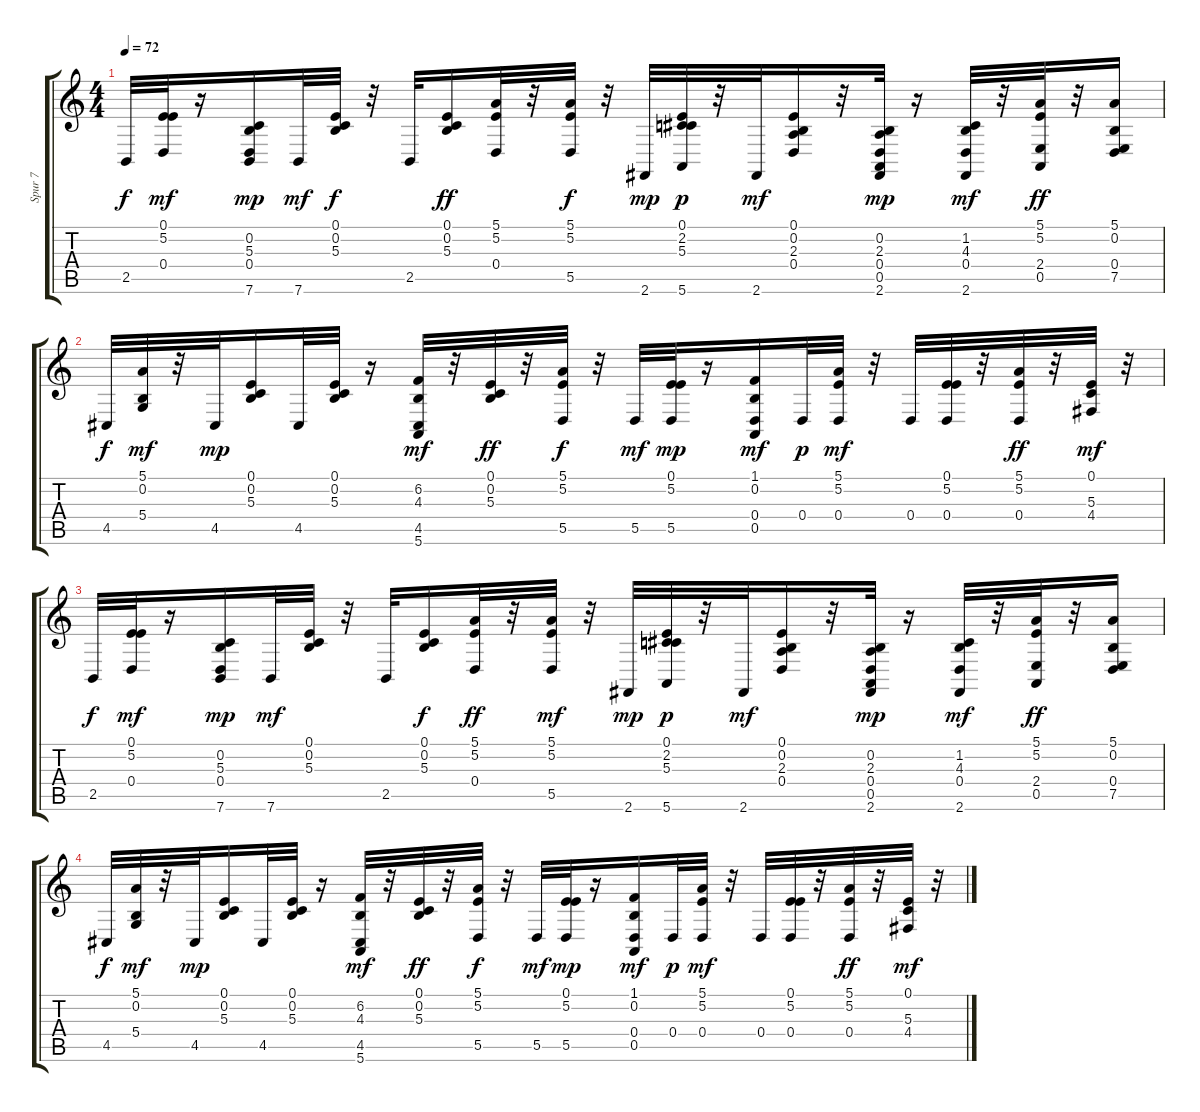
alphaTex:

\track ("Spur 7" "Spur 7") {instrument acousticgrandpiano}
\staff {score tabs}
\tuning (E4 B3 G3 D3 A2 E2) {hide}
\ts (4 4)
\tempo 72
\clef g2
\ks c
2.5.32{dy f} (0.1 5.2 0.4).32{dy mf} r.16 (0.2 5.3 0.4 7.6).16{dy mp} 7.6.32{dy mf} (0.1 0.2 5.3).32{dy f} r.32 2.5.32 (0.1 0.2 5.3).16{dy ff} (5.1 5.2 0.4).32 r.32 (5.1 5.2 5.5).32{dy f} r.32 2.6.32{dy mp} (0.1 2.2 5.3 5.6).32{dy p} r.32 2.6.32{dy mf} (0.1 0.2 2.3 0.4).16 r.32 (0.2 2.3 0.4 0.5 2.6).32{dy mp} r.16 (1.2 4.3 0.4 2.6).32{dy mf} r.32 (5.1 5.2 2.4 0.5).32{dy ff} r.32 (5.1 0.2 0.4 7.5).16 |
4.5.32{dy f} (5.1 0.2 5.4).32{dy mf} r.32 4.5.32{dy mp} (0.1 0.2 5.3).16 4.5.32 (0.1 0.2 5.3).32 r.16 (6.2 4.3 4.5 5.6).32{dy mf} r.32 (0.1 0.2 5.3).32{dy ff} r.32 (5.1 5.2 5.5).32{dy f} r.32 5.5.32{dy mf} (0.1 5.2 5.5).32{dy mp} r.16 (1.1 0.2 0.4 0.5).16{dy mf} 0.4.32{dy p} (5.1 5.2 0.4).32{dy mf} r.32 0.4.32 (0.1 5.2 0.4).32 r.32 (5.1 5.2 0.4).32{dy ff} r.32 (0.1 5.3 4.4).32{dy mf} r.32 |
2.5.32{dy f} (0.1 5.2 0.4).32{dy mf} r.16 (0.2 5.3 0.4 7.6).16{dy mp} 7.6.32{dy mf} (0.1 0.2 5.3).32 r.32 2.5.32 (0.1 0.2 5.3).16{dy f} (5.1 5.2 0.4).32{dy ff} r.32 (5.1 5.2 5.5).32{dy mf} r.32 2.6.32{dy mp} (0.1 2.2 5.3 5.6).32{dy p} r.32 2.6.32{dy mf} (0.1 0.2 2.3 0.4).16 r.32 (0.2 2.3 0.4 0.5 2.6).32{dy mp} r.16 (1.2 4.3 0.4 2.6).32{dy mf} r.32 (5.1 5.2 2.4 0.5).32{dy ff} r.32 (5.1 0.2 0.4 7.5).16 |
4.5.32{dy f} (5.1 0.2 5.4).32{dy mf} r.32 4.5.32{dy mp} (0.1 0.2 5.3).16 4.5.32 (0.1 0.2 5.3).32 r.16 (6.2 4.3 4.5 5.6).32{dy mf} r.32 (0.1 0.2 5.3).32{dy ff} r.32 (5.1 5.2 5.5).32{dy f} r.32 5.5.32{dy mf} (0.1 5.2 5.5).32{dy mp} r.16 (1.1 0.2 0.4 0.5).16{dy mf} 0.4.32{dy p} (5.1 5.2 0.4).32{dy mf} r.32 0.4.32 (0.1 5.2 0.4).32 r.32 (5.1 5.2 0.4).32{dy ff} r.32 (0.1 5.3 4.4).32{dy mf} r.32
